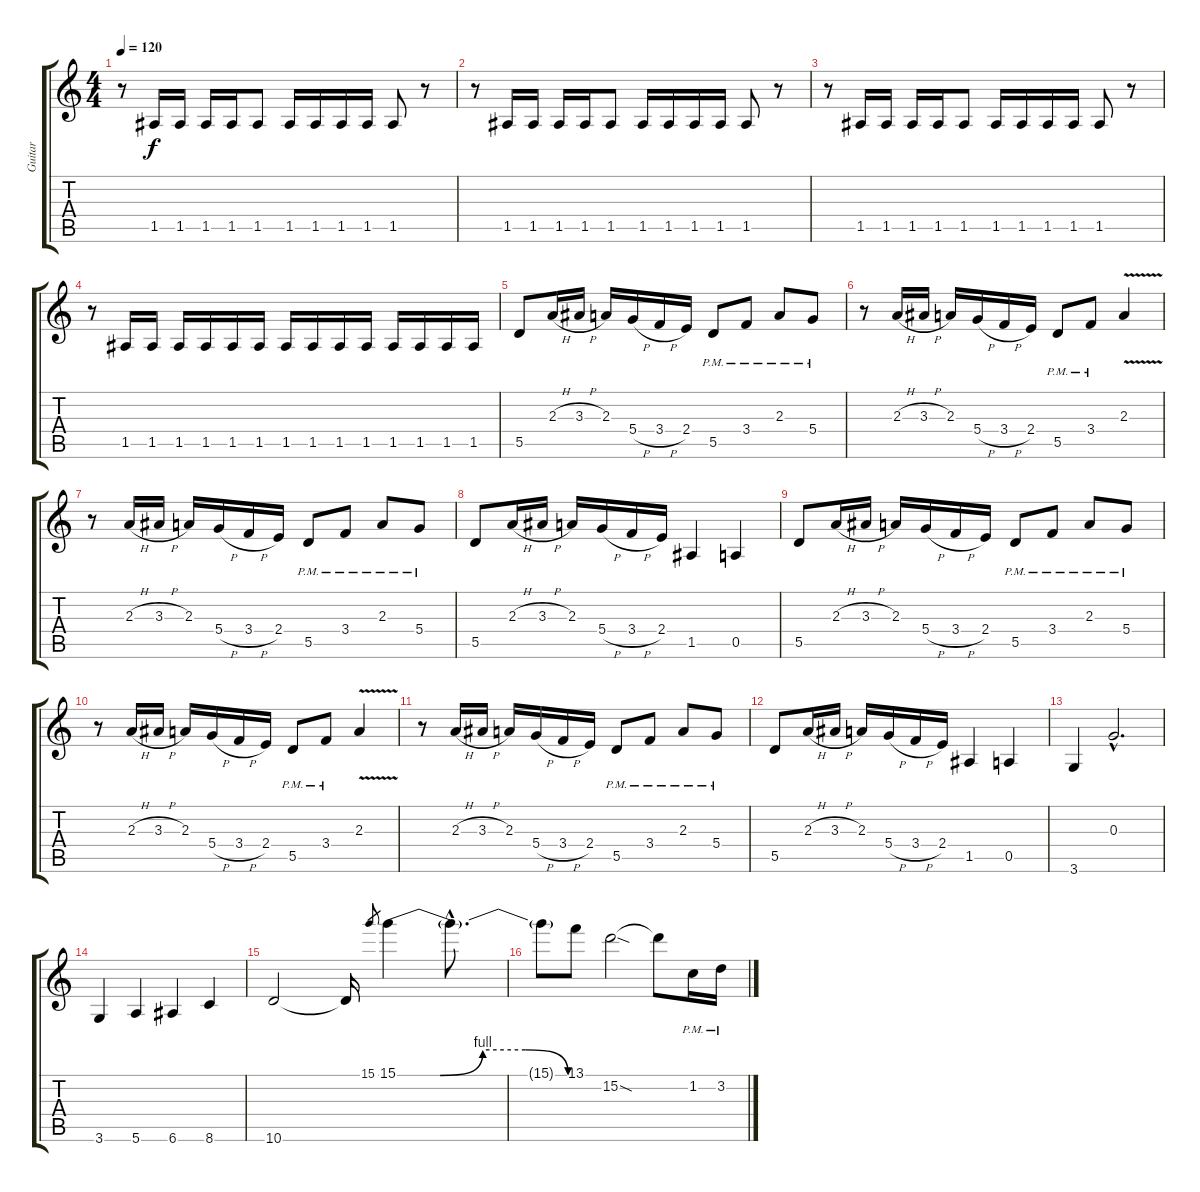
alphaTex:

\track ("Guitar" "Guitar") {instrument overdrivenguitar}
\staff {score tabs}
\tuning (E4 B3 G3 D3 A2 E2) {hide}
\ts (4 4)
\tempo 120
\clef g2
\ks c
r.8{dy f instrument overdrivenguitar} 1.5.16 1.5.16 1.5.16 1.5.16 1.5.8 1.5.16 1.5.16 1.5.16 1.5.16 1.5.8 r.8 |
r.8 1.5.16 1.5.16 1.5.16 1.5.16 1.5.8 1.5.16 1.5.16 1.5.16 1.5.16 1.5.8 r.8 |
r.8 1.5.16 1.5.16 1.5.16 1.5.16 1.5.8 1.5.16 1.5.16 1.5.16 1.5.16 1.5.8 r.8 |
r.8 1.5.16 1.5.16 1.5.16 1.5.16 1.5.16 1.5.16 1.5.16 1.5.16 1.5.16 1.5.16 1.5.16 1.5.16 1.5.16 1.5.16 |
5.5.8 2.3{h}.16 3.3{h}.16 2.3.16 5.4{h}.16 3.4{h}.16 2.4.16 5.5{pm}.8 3.4{pm}.8 2.3{pm}.8 5.4{pm}.8 |
r.8 2.3{h}.16 3.3{h}.16 2.3.16 5.4{h}.16 3.4{h}.16 2.4.16 5.5{pm}.8 3.4{pm}.8 2.3{v}.4 |
r.8 2.3{h}.16 3.3{h}.16 2.3.16 5.4{h}.16 3.4{h}.16 2.4.16 5.5{pm}.8 3.4{pm}.8 2.3{pm}.8 5.4{pm}.8 |
5.5.8 2.3{h}.16 3.3{h}.16 2.3.16 5.4{h}.16 3.4{h}.16 2.4.16 1.5.4 0.5.4 |
5.5.8 2.3{h}.16 3.3{h}.16 2.3.16 5.4{h}.16 3.4{h}.16 2.4.16 5.5{pm}.8 3.4{pm}.8 2.3{pm}.8 5.4{pm}.8 |
r.8 2.3{h}.16 3.3{h}.16 2.3.16 5.4{h}.16 3.4{h}.16 2.4.16 5.5{pm}.8 3.4{pm}.8 2.3{v}.4 |
r.8 2.3{h}.16 3.3{h}.16 2.3.16 5.4{h}.16 3.4{h}.16 2.4.16 5.5{pm}.8 3.4{pm}.8 2.3{pm}.8 5.4{pm}.8 |
5.5.8 2.3{h}.16 3.3{h}.16 2.3.16 5.4{h}.16 3.4{h}.16 2.4.16 1.5.4 0.5.4 |
3.6.4 0.3{hac}.2{d} |
3.6.4 5.6.4 6.6.4 8.6.4 |
10.6.2 10.6{t}.16 15.1.8{gr} 15.1{be (custom 0 0 15 0 30 4 45 4 60 0)}.4 15.1{hac t}.8{d} |
15.1{t}.8 13.1.8 15.2{sod}.2 15.2{t}.8 1.2{pm}.16 3.2{pm}.16
